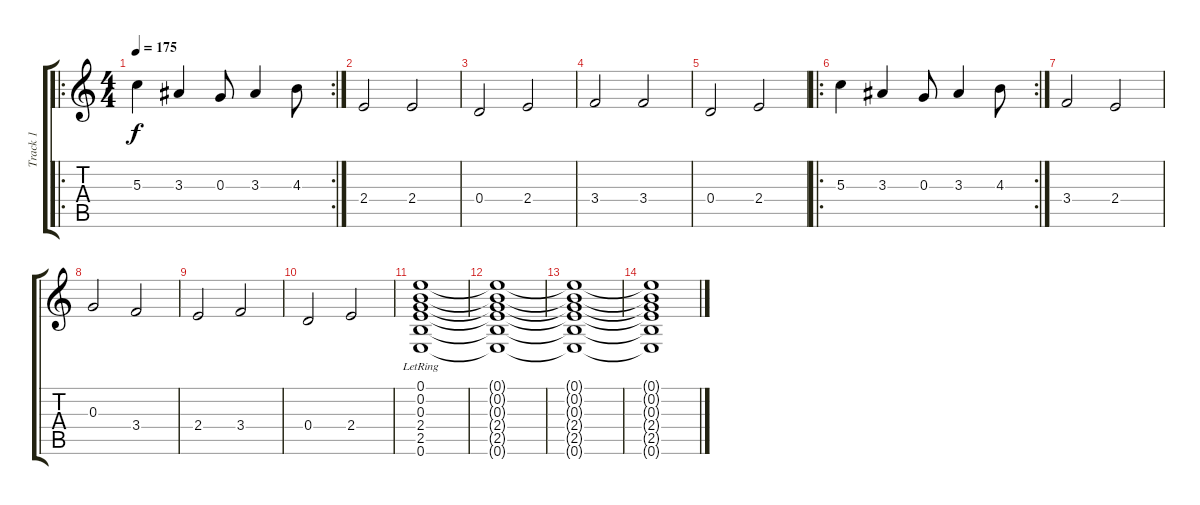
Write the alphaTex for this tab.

\track ("Track 1" "Track 1") {instrument acousticguitarsteel}
\staff {score tabs}
\tuning (E4 B3 G3 D3 A2 E2) {hide}
\ro
\rc 2
\ts (4 4)
\tempo 175
\clef g2
\ks c
5.3.4{dy f} 3.3.4 0.3.8 3.3.4 4.3.8 |
2.4.2 2.4.2 |
0.4.2 2.4.2 |
3.4.2 3.4.2 |
0.4.2 2.4.2 |
\ro
\rc 2
5.3.4 3.3.4 0.3.8 3.3.4 4.3.8 |
3.4.2 2.4.2 |
0.3.2 3.4.2 |
2.4.2 3.4.2 |
0.4.2 2.4.2 |
(0.1 0.2 0.3{lr} 2.4 2.5 0.6).1 |
(0.1{t} 0.2{t} 0.3{t} 2.4{t} 2.5{t} 0.6{t}).1 |
(0.1{t} 0.2{t} 0.3{t} 2.4{t} 2.5{t} 0.6{t}).1 |
(0.1{t} 0.2{t} 0.3{t} 2.4{t} 2.5{t} 0.6{t}).1
